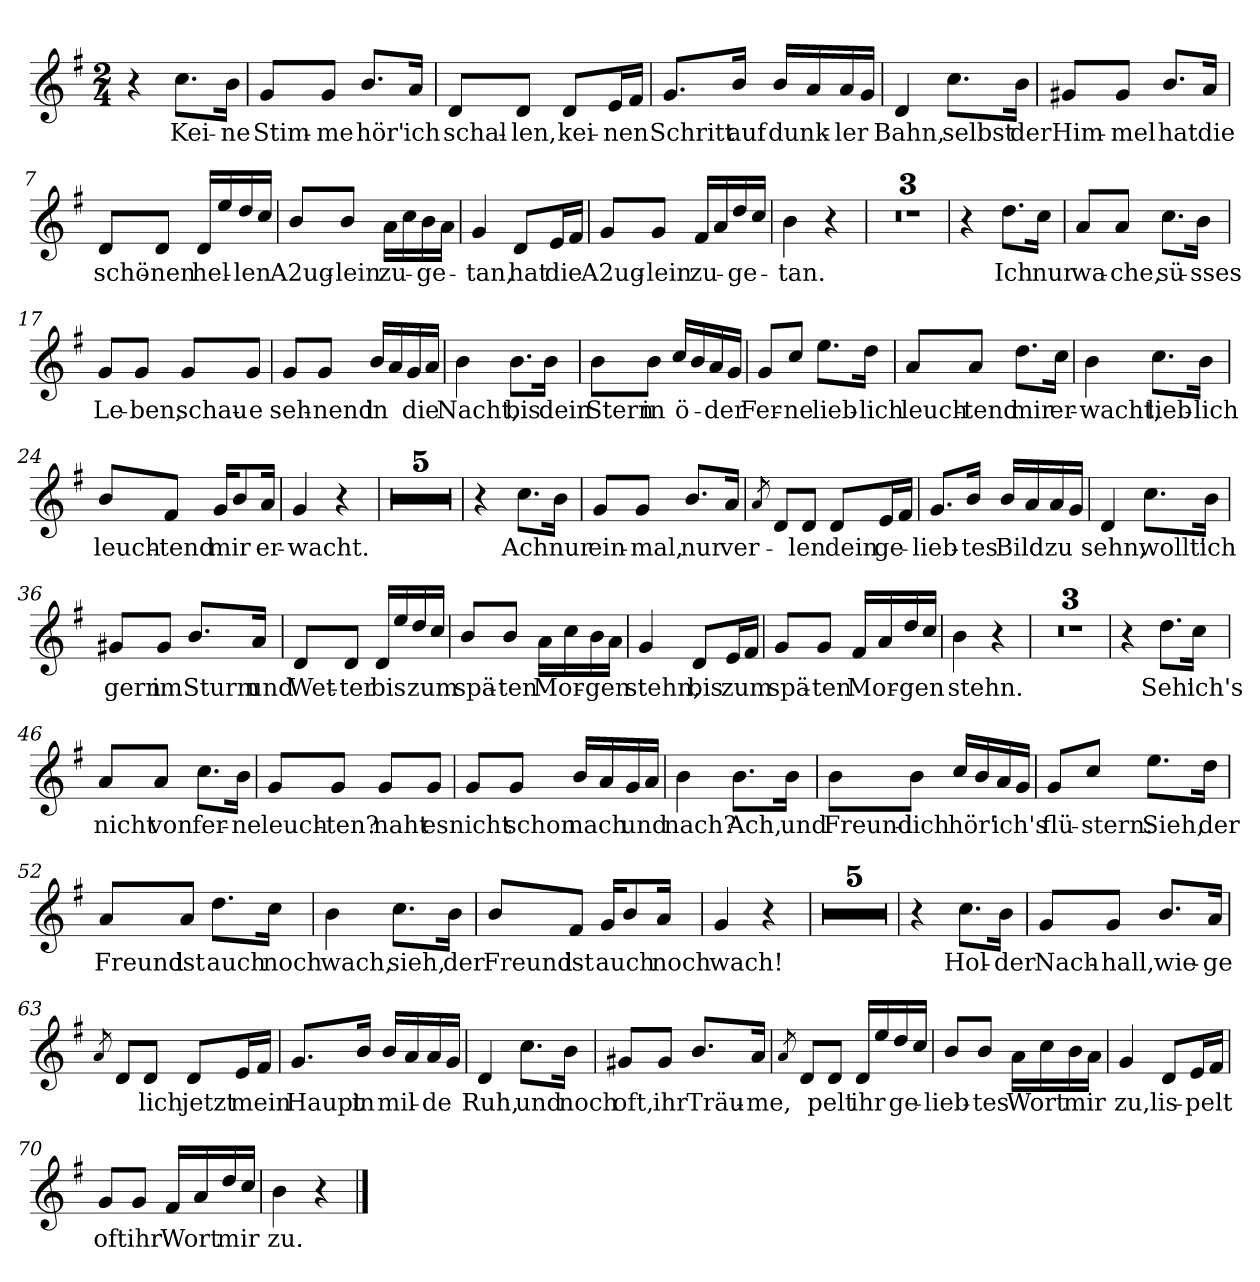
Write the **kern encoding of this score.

**kern	**text
*part1	*part1
*staff1	*staff1
*clefG2	*
*k[f#]	*
*M2/4	*
=1	=1
4r	.
!	!LO:LY:b
8.cc\L	Kei-
!	!LO:LY:b
16b\Jk	-ne
=2	=2
!	!LO:LY:b
8g/L	Stim-
!	!LO:LY:b
8g/J	-me
!	!LO:LY:b
8.b/L	hör'
!	!LO:LY:b
16a/Jk	ich
=3	=3
!	!LO:LY:b
8d/L	schal-
!	!LO:LY:b
8d/J	-len,
!	!LO:LY:b
8d/L	kei-
!	!LO:LY:b
16e/L	-nen
16f#/JJ	.
=4	=4
!	!LO:LY:b
8.g/L	Schritt
!	!LO:LY:b
16b/Jk	auf
!	!LO:LY:b
16b/LL	dunk-
16a/	.
!	!LO:LY:b
16a/	-ler
16g/JJ	.
=5	=5
!	!LO:LY:b
4d/	Bahn,
!	!LO:LY:b
8.cc\L	selbst
!	!LO:LY:b
16b\Jk	der
=6	=6
!	!LO:LY:b
8g#X/L	Him-
!	!LO:LY:b
8g#/J	-mel
!	!LO:LY:b
8.b/L	hat
!	!LO:LY:b
16a/Jk	die
!!LO:LB:g=z
=7	=7
!	!LO:LY:b
8d/L	schö-
!	!LO:LY:b
8d/J	-nen
!	!LO:LY:b
16d/LL	hel-
16ee/	.
!	!LO:LY:b
16dd/	-len
16cc/JJ	.
=8	=8
!	!LO:LY:b
8b/L	A2ug-
!	!LO:LY:b
8b/J	lein
!	!LO:LY:b
16a\LL	zu-
16cc\	.
!	!LO:LY:b
16b\	-ge-
16a\JJ	.
=9	=9
!	!LO:LY:b
4g/	-tan,
!	!LO:LY:b
8d/L	hat
!	!LO:LY:b
16e/L	die
16f#/JJ	.
=10	=10
!	!LO:LY:b
8g/L	A2ug-
!	!LO:LY:b
8g/J	-lein
!	!LO:LY:b
16f#/LL	zu-
16a/	.
!	!LO:LY:b
16dd/	-ge-
16cc/JJ	.
=11	=11
!	!LO:LY:b
4b\	-tan.
4r	.
=12	=12
2r	.
=13	=13
2r	.
=14	=14
2r	.
=15	=15
4r	.
!	!LO:LY:b
8.dd\L	Ich
!	!LO:LY:b
16cc\Jk	nur
!!LO:LB:g=z
=16	=16
!	!LO:LY:b
8a/L	wa-
!	!LO:LY:b
8a/J	-che,
!	!LO:LY:b
8.cc\L	sü-
!	!LO:LY:b
16b\Jk	-sses
=17	=17
!	!LO:LY:b
8g/L	Le-
!	!LO:LY:b
8g/J	-ben,
!	!LO:LY:b
8g/L	schau-
!	!LO:LY:b
8g/J	-e
=18	=18
!	!LO:LY:b
8g/L	seh-
!	!LO:LY:b
8g/J	-nend
!	!LO:LY:b
16b/LL	in
16a/	.
!	!LO:LY:b
16g/	die
16a/JJ	.
=19	=19
!	!LO:LY:b
4b\	Nacht,
!	!LO:LY:b
8.b\L	bis
!	!LO:LY:b
16b\Jk	dein
=20	=20
!	!LO:LY:b
8b\L	Stern
!	!LO:LY:b
8b\J	in
!	!LO:LY:b
16cc/LL	ö-
16b/	.
!	!LO:LY:b
16a/	-der
16g/JJ	.
=21	=21
!	!LO:LY:b
8g/L	Fer-
!	!LO:LY:b
8cc/J	-ne
!	!LO:LY:b
8.ee\L	lieb-
!	!LO:LY:b
16dd\Jk	-lich
!!LO:LB:g=z
=22	=22
!	!LO:LY:b
8a/L	leuch-
!	!LO:LY:b
8a/J	-tend
!	!LO:LY:b
8.dd\L	mir
!	!LO:LY:b
16cc\Jk	er-
=23	=23
!	!LO:LY:b
4b\	-wacht,
!	!LO:LY:b
8.cc\L	lieb-
!	!LO:LY:b
16b\Jk	-lich
=24	=24
!	!LO:LY:b
8b/L	leuch-
!	!LO:LY:b
8f#/J	-tend
!	!LO:LY:b
16g/KL	mir
8b/	.
!	!LO:LY:b
16a/Jk	er-
=25	=25
!	!LO:LY:b
4g/	-wacht.
4r	.
=26	=26
2r	.
=27	=27
2r	.
=28	=28
2r	.
=29	=29
2r	.
=30	=30
2r	.
=31	=31
4r	.
!	!LO:LY:b
8.cc\L	Ach
!	!LO:LY:b
16b\Jk	nur
!!LO:LB:g=z
=32	=32
!	!LO:LY:b
8g/L	ein-
!	!LO:LY:b
8g/J	-mal,
!	!LO:LY:b
8.b/L	nur
!	!LO:LY:b
16a/Jk	ver-
=33	=33
8qa/	.
8d/L	.
!	!LO:LY:b
8d/J	-len
!	!LO:LY:b
8d/L	dein
!	!LO:LY:b
16e/L	ge-
16f#/JJ	.
=34	=34
!	!LO:LY:b
8.g/L	-lieb-
!	!LO:LY:b
16b/Jk	-tes
!	!LO:LY:b
16b/LL	Bild
16a/	.
!	!LO:LY:b
16a/	zu
16g/JJ	.
=35	=35
!	!LO:LY:b
4d/	sehn,
!	!LO:LY:b
8.cc\L	wollt'
!	!LO:LY:b
16b\Jk	ich
=36	=36
!	!LO:LY:b
8g#X/L	gern
!	!LO:LY:b
8g#/J	im
!	!LO:LY:b
8.b/L	Sturm
!	!LO:LY:b
16a/Jk	und
=37	=37
!	!LO:LY:b
8d/L	Wet-
!	!LO:LY:b
8d/J	-ter
!	!LO:LY:b
16d/LL	bis
16ee/	.
!	!LO:LY:b
16dd/	zum
16cc/JJ	.
!!LO:LB:g=z
=38	=38
!	!LO:LY:b
8b/L	spä-
!	!LO:LY:b
8b/J	-ten
!	!LO:LY:b
16a\LL	Mor-
16cc\	.
!	!LO:LY:b
16b\	-gen
16a\JJ	.
=39	=39
!	!LO:LY:b
4g/	stehn,
!	!LO:LY:b
8d/L	bis
!	!LO:LY:b
16e/L	zum
16f#/JJ	.
=40	=40
!	!LO:LY:b
8g/L	spä-
!	!LO:LY:b
8g/J	-ten
!	!LO:LY:b
16f#/LL	Mor-
16a/	.
!	!LO:LY:b
16dd/	-gen
16cc/JJ	.
=41	=41
!	!LO:LY:b
4b\	stehn.
4r	.
=42	=42
2r	.
=43	=43
2r	.
=44	=44
2r	.
=45	=45
4r	.
!	!LO:LY:b
8.dd\L	Seh'
!	!LO:LY:b
16cc\Jk	ich's
=46	=46
!	!LO:LY:b
8a/L	nicht
!	!LO:LY:b
8a/J	von
!	!LO:LY:b
8.cc\L	fer-
!	!LO:LY:b
16b\Jk	-ne
!!LO:LB:g=z
=47	=47
!	!LO:LY:b
8g/L	leuch-
!	!LO:LY:b
8g/J	-ten?
!	!LO:LY:b
8g/L	naht
!	!LO:LY:b
8g/J	es
=48	=48
!	!LO:LY:b
8g/L	nicht
!	!LO:LY:b
8g/J	schon
!	!LO:LY:b
16b/LL	nach
16a/	.
!	!LO:LY:b
16g/	und
16a/JJ	.
=49	=49
!	!LO:LY:b
4b\	nach?
!	!LO:LY:b
8.b\L	Ach,
!	!LO:LY:b
16b\Jk	und
=50	=50
!	!LO:LY:b
8b\L	Freund-
!	!LO:LY:b
8b\J	-lich
!	!LO:LY:b
16cc/LL	hör'
16b/	.
!	!LO:LY:b
16a/	ich's
16g/JJ	.
=51	=51
!	!LO:LY:b
8g/L	flü-
!	!LO:LY:b
8cc/J	-stern:
!	!LO:LY:b
8.ee\L	Sieh,
!	!LO:LY:b
16dd\Jk	der
!!LO:LB:g=z
=52	=52
!	!LO:LY:b
8a/L	Freund
!	!LO:LY:b
8a/J	ist
!	!LO:LY:b
8.dd\L	auch
!	!LO:LY:b
16cc\Jk	noch
=53	=53
!	!LO:LY:b
4b\	wach,
!	!LO:LY:b
8.cc\L	sieh,
!	!LO:LY:b
16b\Jk	der
=54	=54
!	!LO:LY:b
8b/L	Freund
!	!LO:LY:b
8f#/J	ist
!	!LO:LY:b
16g/KL	auch
8b/	.
!	!LO:LY:b
16a/Jk	noch
=55	=55
!	!LO:LY:b
4g/	wach!
4r	.
=56	=56
2r	.
=57	=57
2r	.
=58	=58
2r	.
=59	=59
2r	.
=60	=60
2r	.
=61	=61
4r	.
!	!LO:LY:b
8.cc\L	Hol-
!	!LO:LY:b
16b\Jk	-der
!!LO:LB:g=z
=62	=62
!	!LO:LY:b
8g/L	Nach-
!	!LO:LY:b
8g/J	-hall,
!	!LO:LY:b
8.b/L	wie-
!	!LO:LY:b
16a/Jk	-ge
=63	=63
8qa/	.
8d/L	.
!	!LO:LY:b
8d/J	-lich
!	!LO:LY:b
8d/L	jetzt
!	!LO:LY:b
16e/L	mein
16f#/JJ	.
=64	=64
!	!LO:LY:b
8.g/L	Haupt
!	!LO:LY:b
16b/Jk	in
!	!LO:LY:b
16b/LL	mil-
16a/	.
!	!LO:LY:b
16a/	-de
16g/JJ	.
=65	=65
!	!LO:LY:b
4d/	Ruh,
!	!LO:LY:b
8.cc\L	und
!	!LO:LY:b
16b\Jk	noch
=66	=66
!	!LO:LY:b
8g#X/L	oft,
!	!LO:LY:b
8g#/J	ihr
!	!LO:LY:b
8.b/L	Träu-
!	!LO:LY:b
16a/Jk	-me,
=67	=67
8qa/	.
8d/L	.
!	!LO:LY:b
8d/J	-pelt
!	!LO:LY:b
16d/LL	ihr
16ee/	.
!	!LO:LY:b
16dd/	ge-
16cc/JJ	.
!!LO:LB:g=z
=68	=68
!	!LO:LY:b
8b/L	-lieb-
!	!LO:LY:b
8b/J	-tes
!	!LO:LY:b
16a\LL	Wort
16cc\	.
!	!LO:LY:b
16b\	mir
16a\JJ	.
=69	=69
!	!LO:LY:b
4g/	zu,
!	!LO:LY:b
8d/L	lis-
!	!LO:LY:b
16e/L	-pelt
16f#/JJ	.
=70	=70
!	!LO:LY:b
8g/L	oft
!	!LO:LY:b
8g/J	ihr
!	!LO:LY:b
16f#/LL	Wort
16a/	.
!	!LO:LY:b
16dd/	mir
16cc/JJ	.
=71	=71
!	!LO:LY:b
4b\	zu.
4r	.
==	==
*-	*-
